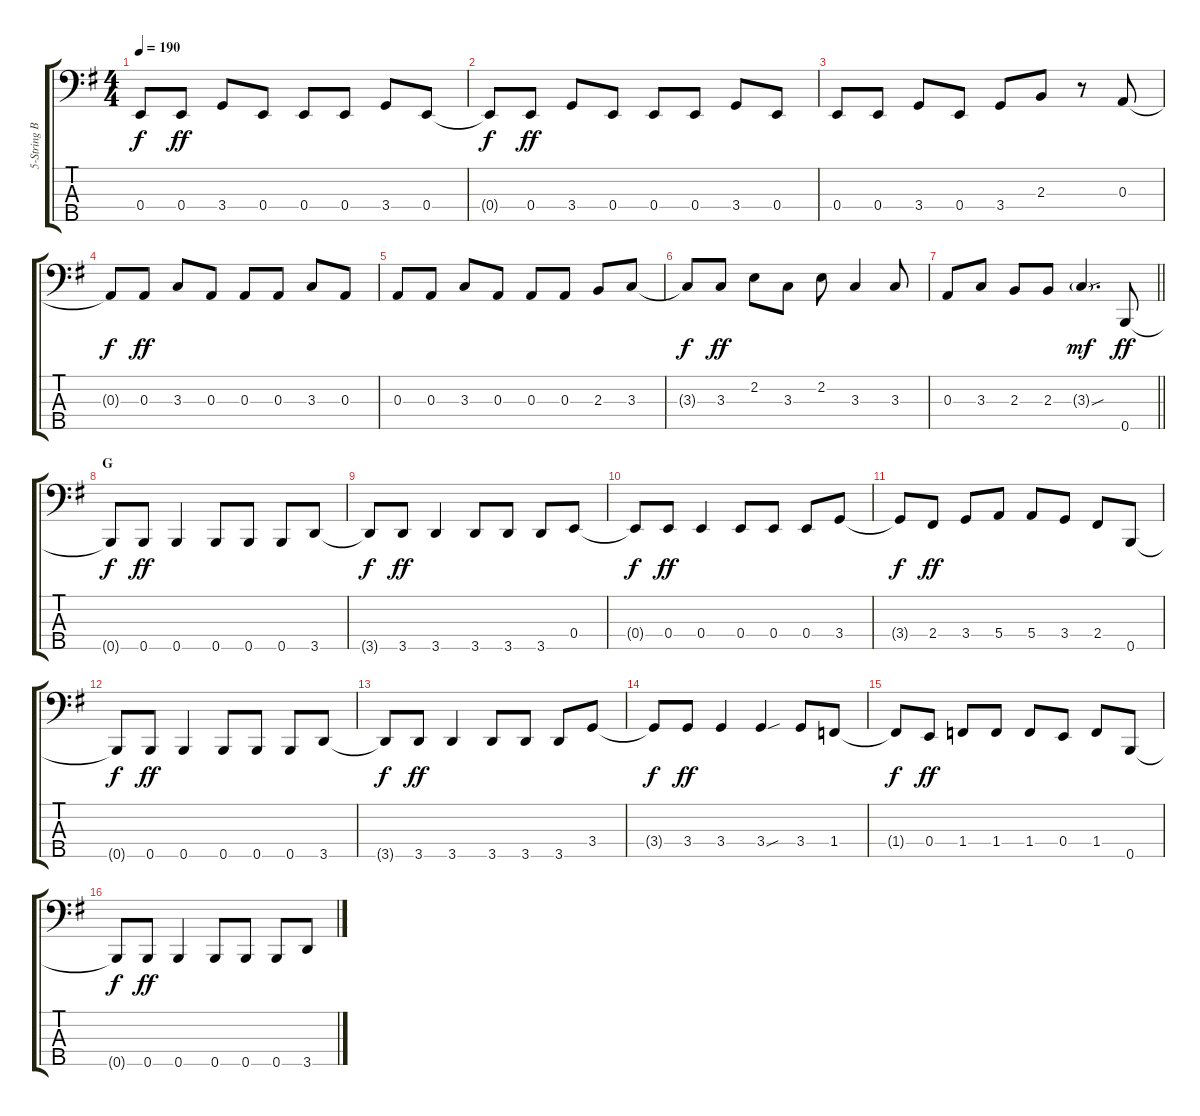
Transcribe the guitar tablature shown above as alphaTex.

\track ("5-String Bass" "5-String B") {instrument electricbasspick}
\staff {score tabs}
\tuning (G2 D2 A1 E1 B0) {hide}
\ts (4 4)
\tempo 190
\clef f4
\ks g
0.4{t}.8{dy f} 0.4.8{dy ff} 3.4.8 0.4.8 0.4.8 0.4.8 3.4.8 0.4.8 |
0.4{t}.8{dy f} 0.4.8{dy ff} 3.4.8 0.4.8 0.4.8 0.4.8 3.4.8 0.4.8 |
0.4.8 0.4.8 3.4.8 0.4.8 3.4.8 2.3.8 r.8 0.3.8 |
0.3{t}.8{dy f} 0.3.8{dy ff} 3.3.8 0.3.8 0.3.8 0.3.8 3.3.8 0.3.8 |
0.3.8 0.3.8 3.3.8 0.3.8 0.3.8 0.3.8 2.3.8 3.3.8 |
3.3{t}.8{dy f} 3.3.8{dy ff} 2.2.8 3.3.8 2.2.8 3.3.4 3.3.8 |
\barLineRight lightlight
0.3.8 3.3.8 2.3.8 2.3.8 3.3{sou g}.4{d dy mf} 0.5.8{dy ff} |
\section ("" "G")
0.5{t}.8{dy f} 0.5.8{dy ff} 0.5.4 0.5.8 0.5.8 0.5.8 3.5.8 |
3.5{t}.8{dy f} 3.5.8{dy ff} 3.5.4 3.5.8 3.5.8 3.5.8 0.4.8 |
0.4{t}.8{dy f} 0.4.8{dy ff} 0.4.4 0.4.8 0.4.8 0.4.8 3.4.8 |
3.4{t}.8{dy f} 2.4.8{dy ff} 3.4.8 5.4.8 5.4.8 3.4.8 2.4.8 0.5.8 |
0.5{t}.8{dy f} 0.5.8{dy ff} 0.5.4 0.5.8 0.5.8 0.5.8 3.5.8 |
3.5{t}.8{dy f} 3.5.8{dy ff} 3.5.4 3.5.8 3.5.8 3.5.8 3.4.8 |
3.4{t}.8{dy f} 3.4.8{dy ff} 3.4.4 3.4{sou}.4 3.4.8 1.4.8 |
1.4{t}.8{dy f} 0.4.8{dy ff} 1.4.8 1.4.8 1.4.8 0.4.8 1.4.8 0.5.8 |
0.5{t}.8{dy f} 0.5.8{dy ff} 0.5.4 0.5.8 0.5.8 0.5.8 3.5.8
